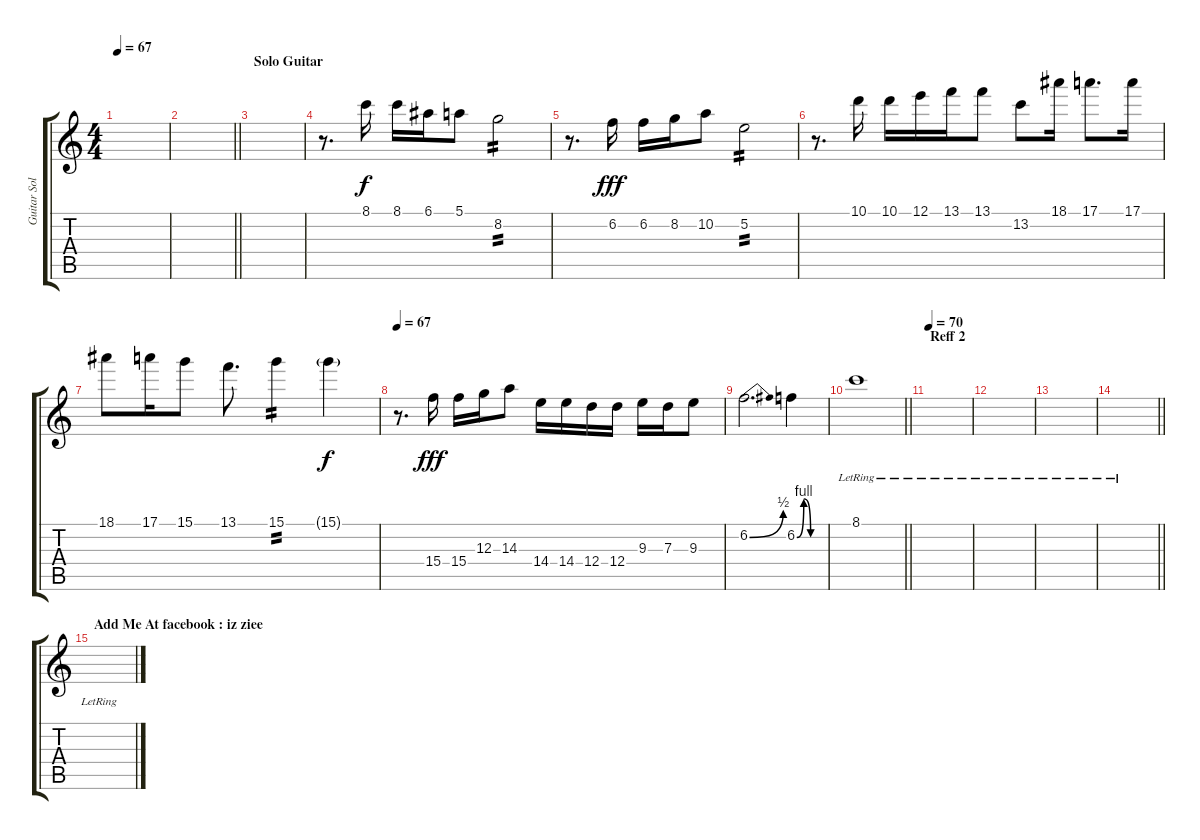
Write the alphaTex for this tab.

\track ("Guitar Solo (Extra)" "Guitar Sol") {instrument acousticguitarnylon}
\staff {score tabs}
\tuning (E4 B3 G3 D3 A2 E2) {hide}
\ts (4 4)
\tempo 67
\clef g2
\ks c
|
\barLineRight lightlight
|
\section ("" "Solo Guitar")
|
r.8{d} 8.1.16 8.1.16 6.1.16 5.1.8 8.2.2{tp 2 dy f} |
r.8{d} 6.2.16{dy fff} 6.2.16 8.2.16 10.2.8 5.2.2{tp 2} |
r.8{d} 10.1.16 10.1.16 12.1.16 13.1.16 13.1.8 13.2.8 18.1.16 17.1.8{d} 17.1.16 |
18.1.8 17.1.16 15.1.8 13.1.8{d} 15.1.4{tp 2} 15.1{g}.4{dy f} |
\tempo 67
r.8{d} 15.4.16{dy fff} 15.4.16 12.3.16 14.3.8 14.4.16 14.4.16 12.4.16 12.4.16 9.3.16 7.3.16 9.3.8 |
6.2{be (bend 0 0 60 2)}.2{d} 6.2{be (custom 0 0 15 4 30 0 60 0)}.4 |
\barLineRight lightlight
8.1{lr}.1 |
\section ("" "Reff 2")
\tempo 70
|
|
|
\barLineRight lightlight
|
\section ("" "Add Me At facebook : iz ziee")
